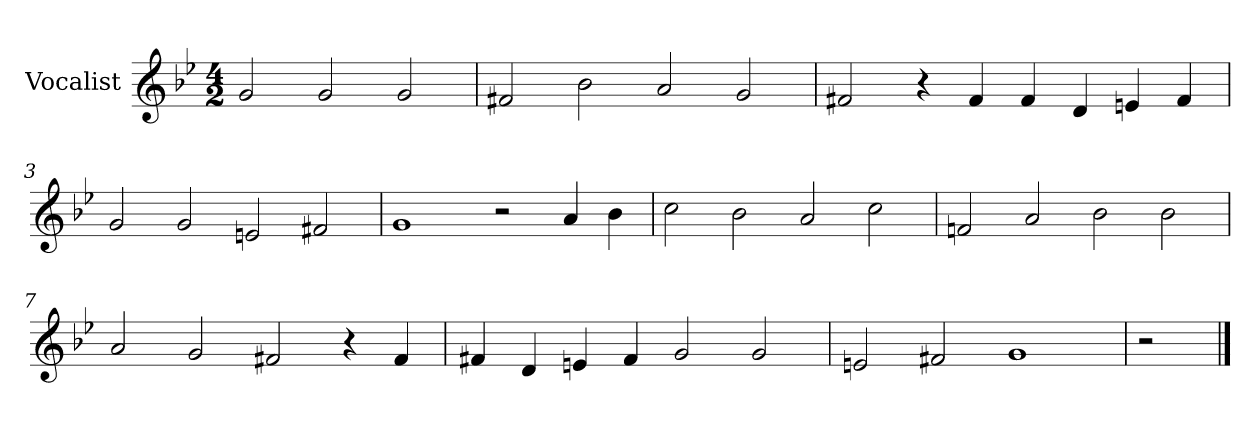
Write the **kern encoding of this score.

**kern
*part1
*staff1
*I"Vocalist
*k[b-e-]
*g:
*M4/2
=
2g
2g
2g
=1
2f#X
2b-
2a
2g
=2
2f#X
4r
4f#
4f#
4d
4en
4f#
=3
2g
2g
2en
2f#X
=4
1g
2r
4a
4b-
=5
2cc
2b-
2a
2cc
=6
2fn
2a
2b-
2b-
=7
2a
2g
2f#X
4r
4f#
=8
4f#X
4d
4en
4f#
2g
2g
=9
2en
2f#X
1g
=10
2r
==
*-
